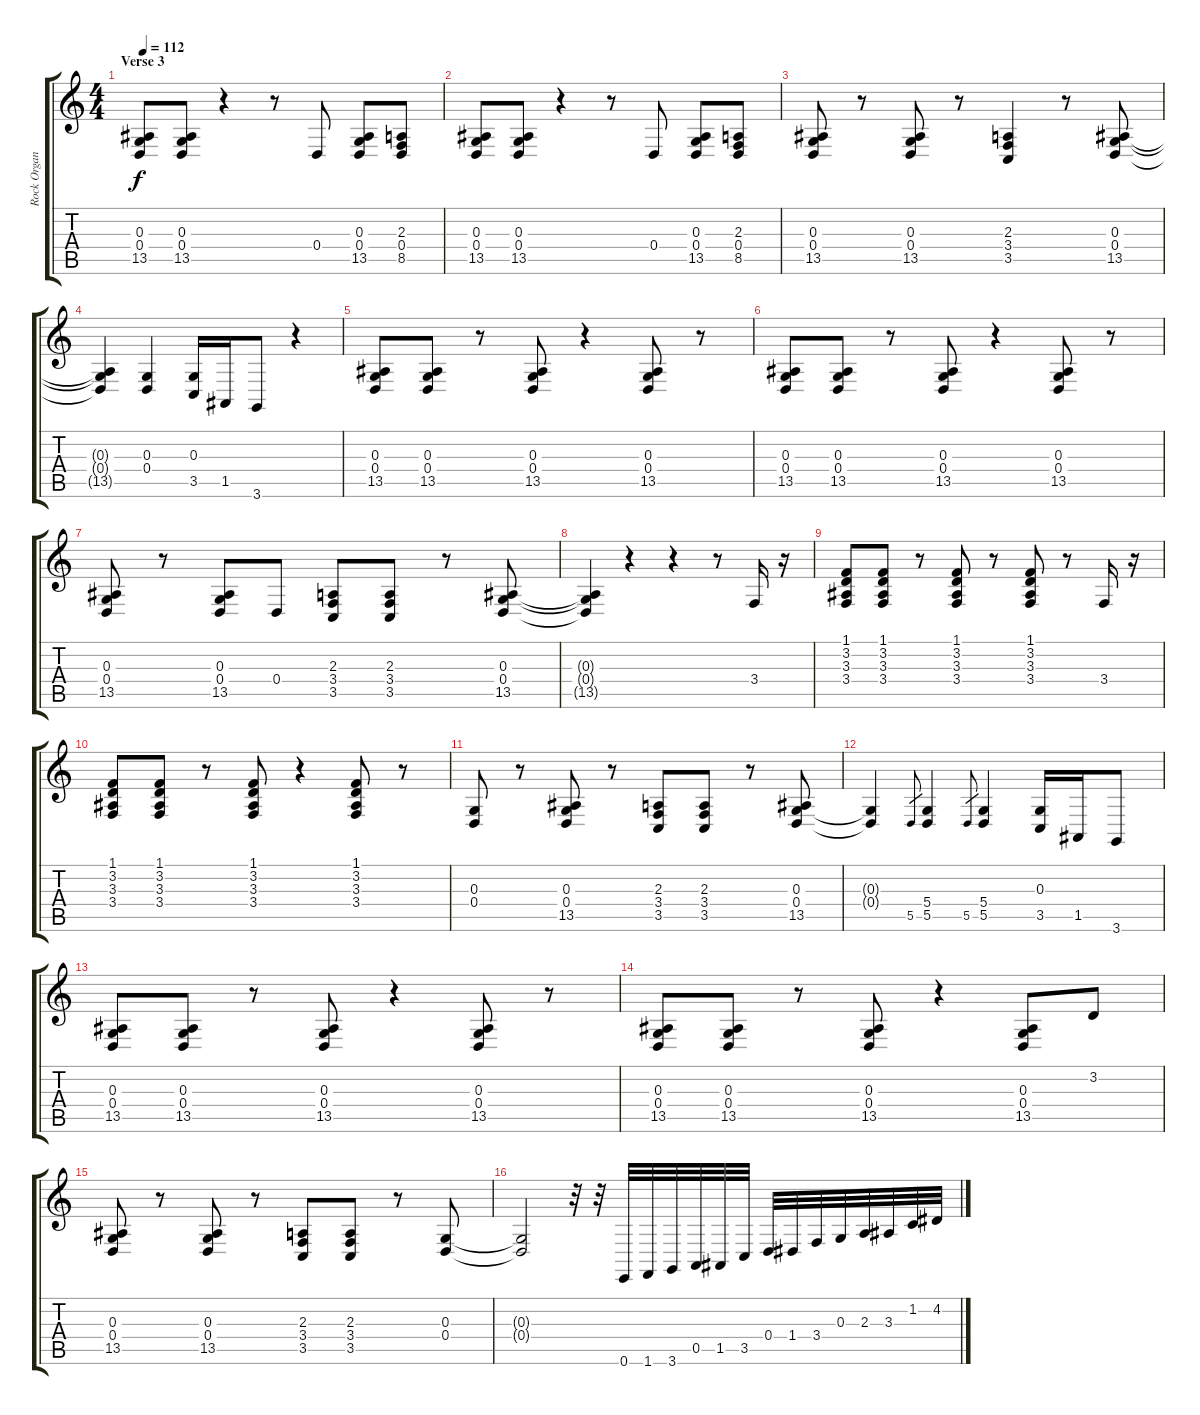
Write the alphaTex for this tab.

\track ("Rock Organ" "Rock Organ") {instrument rockorgan}
\staff {score tabs}
\tuning (E4 B3 G3 D3 A2 E2) {hide}
\ts (4 4)
\section ("" "Verse 3")
\tempo 112
\clef g2
\ks c
(0.3 0.4 13.5).8{dy f} (0.3 0.4 13.5).8 r.4 r.8 0.4.8 (0.3 0.4 13.5).8 (2.3 0.4 8.5).8 |
(0.3 0.4 13.5).8 (0.3 0.4 13.5).8 r.4 r.8 0.4.8 (0.3 0.4 13.5).8 (2.3 0.4 8.5).8 |
(0.3 0.4 13.5).8 r.8 (0.3 0.4 13.5).8 r.8 (2.3 3.4 3.5).4 r.8 (0.3 0.4 13.5).8 |
(0.3{t} 0.4{t} 13.5{t}).4 (0.3 0.4).4 (0.3 3.5).16 1.5.16 3.6.8 r.4 |
(0.3 0.4 13.5).8 (0.3 0.4 13.5).8 r.8 (0.3 0.4 13.5).8 r.4 (0.3 0.4 13.5).8 r.8 |
(0.3 0.4 13.5).8 (0.3 0.4 13.5).8 r.8 (0.3 0.4 13.5).8 r.4 (0.3 0.4 13.5).8 r.8 |
(0.3 0.4 13.5).8 r.8 (0.3 0.4 13.5).8 0.4.8 (2.3 3.4 3.5).8 (2.3 3.4 3.5).8 r.8 (0.3 0.4 13.5).8 |
(0.3{t} 0.4{t} 13.5{t}).4 r.4 r.4 r.8 3.4.16 r.16 |
(1.1 3.2 3.3 3.4).8 (1.1 3.2 3.3 3.4).8 r.8 (1.1 3.2 3.3 3.4).8 r.8 (1.1 3.2 3.3 3.4).8 r.8 3.4.16 r.16 |
(1.1 3.2 3.3 3.4).8 (1.1 3.2 3.3 3.4).8 r.8 (1.1 3.2 3.3 3.4).8 r.4 (1.1 3.2 3.3 3.4).8 r.8 |
(0.3 0.4).8 r.8 (0.3 0.4 13.5).8 r.8 (2.3 3.4 3.5).8 (2.3 3.4 3.5).8 r.8 (0.3 0.4 13.5).8 |
(0.3{t} 0.4{t}).4 5.5.8{gr} (5.4 5.5).4 5.5.8{gr} (5.4 5.5).4 (0.3 3.5).16 1.5.16 3.6.8 |
(0.3 0.4 13.5).8 (0.3 0.4 13.5).8 r.8 (0.3 0.4 13.5).8 r.4 (0.3 0.4 13.5).8 r.8 |
(0.3 0.4 13.5).8 (0.3 0.4 13.5).8 r.8 (0.3 0.4 13.5).8 r.4 (0.3 0.4 13.5).8 3.2.8 |
(0.3 0.4 13.5).8 r.8 (0.3 0.4 13.5).8 r.8 (2.3 3.4 3.5).8 (2.3 3.4 3.5).8 r.8 (0.3 0.4).8 |
(0.3{t} 0.4{t}).2 r.32 r.32 0.6.32 1.6.32 3.6.32 0.5.32 1.5.32 3.5.32 0.4.32 1.4.32 3.4.32 0.3.32 2.3.32 3.3.32 1.2.32 4.2.32
